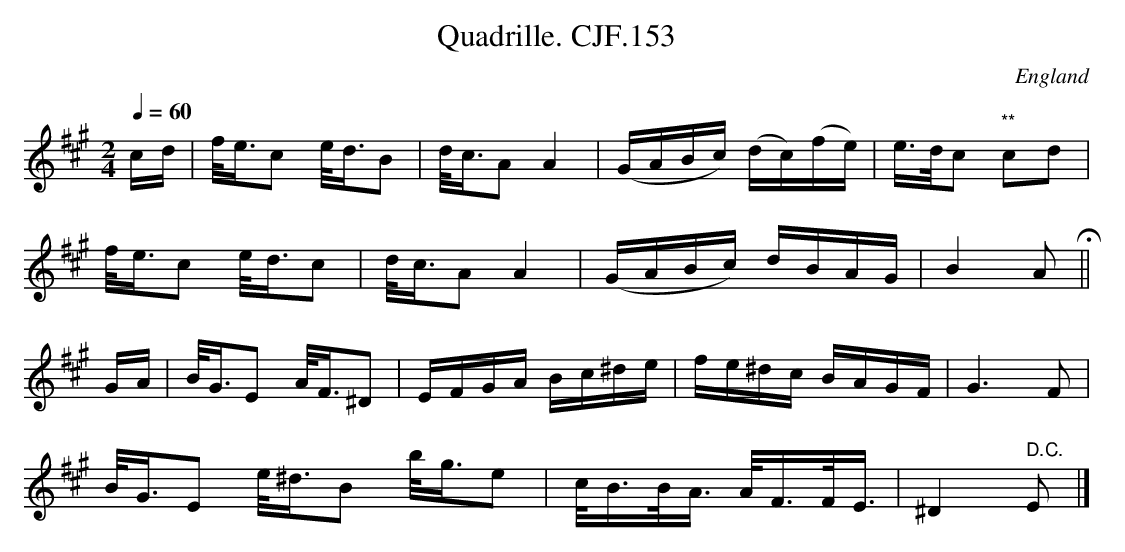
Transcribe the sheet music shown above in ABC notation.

X:1
T:Quadrille. CJF.153
L:1/16
M:2/4
O:England
Q:1/4=60
K:A
cd|f<ec2 e<dB2|d<cA2 A4|\
(GABc) (dc)(fe)|e>dc2 "**"c2d2|!
f<ec2 e<dc2|d<cA2 A4|(GABc) dBAG|B4 A2H||!
GA|B<GE2 A<F^D2|EFGA Bc^de|fe^dc BAGF|G6 F2|!
B<GE2 e<^dB2 b<ge2|c<BB<A A<FF<E|^D4" D.C."E2|]
